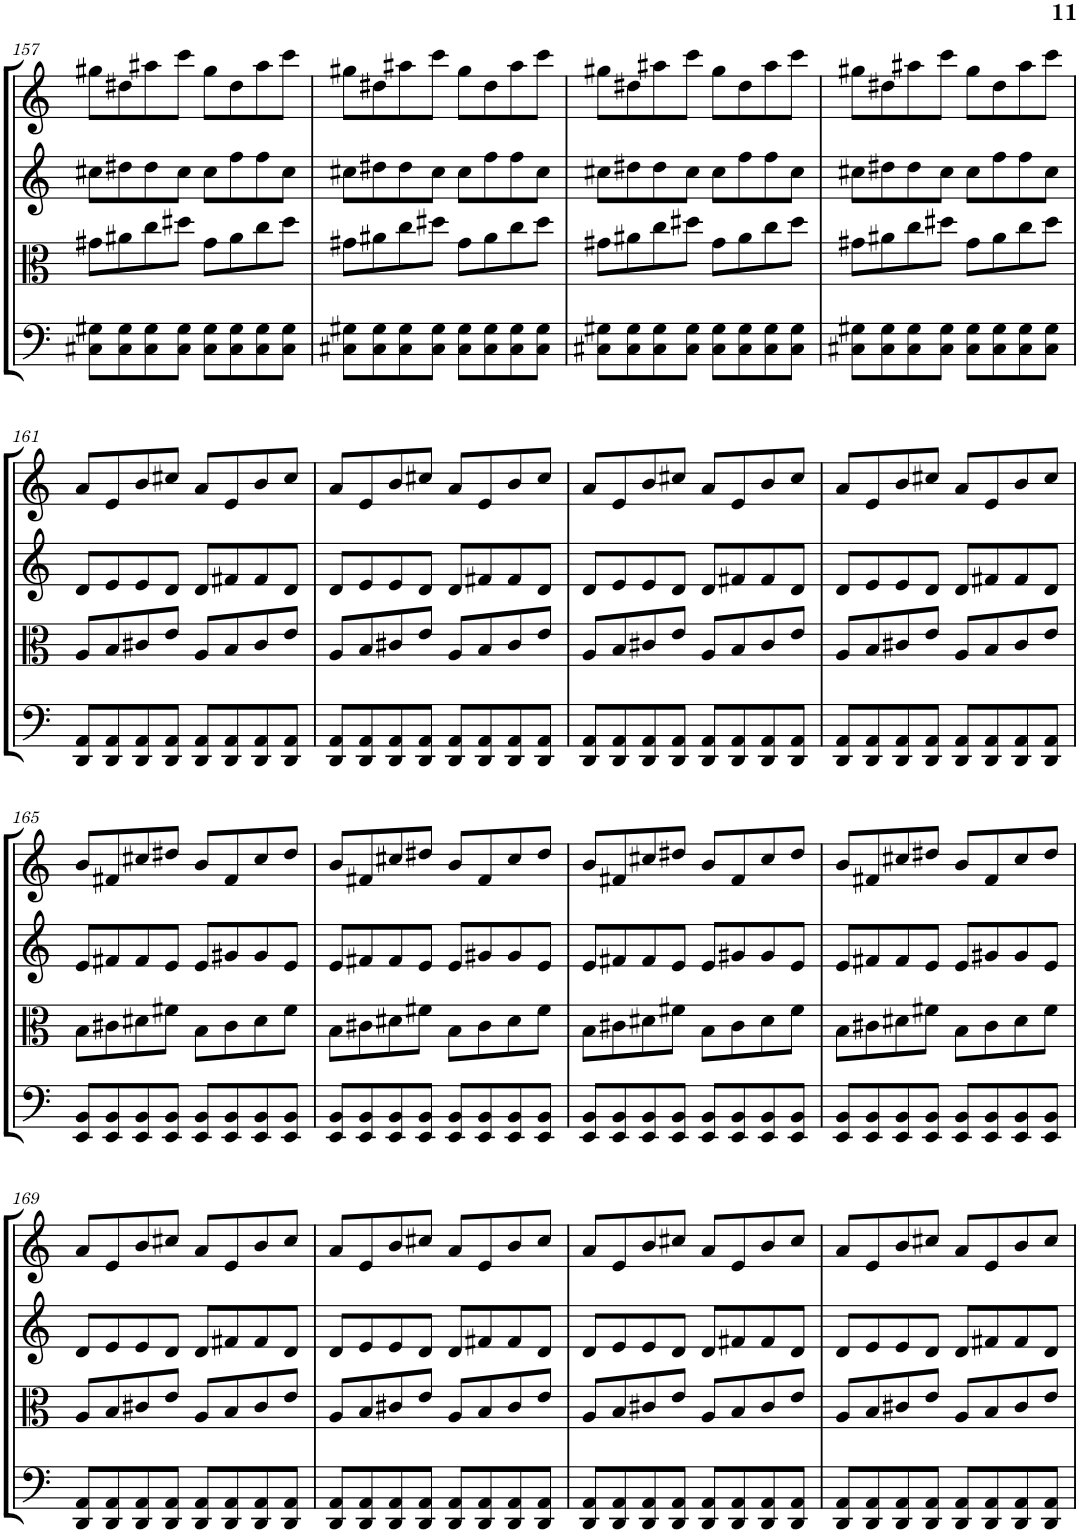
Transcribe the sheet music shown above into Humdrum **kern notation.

**kern	**kern	**kern	**kern
*part4	*part3	*part2	*part1
*staff4	*staff3	*staff2	*staff1
*I"Violoncello	*I"Viola	*I"Violin II	*I"Violin I
*I'Vc	*I'Vla	*I'Vln	*I'Vln
!!LO:PB:g=z
*clefF4	*clefC3	*clefG2	*clefG2
*k[]	*k[]	*k[]	*k[]
*M4/4	*M4/4	*M4/4	*M4/4
=157	=157	=157	=157
8C#X\ 8G#X\L	8g#X\L	8cc#X\L	8gg#X\L
8C#\ 8G#\	8a#X\	8dd#X\	8dd#X\
8C#\ 8G#\	8cc\	8dd#\	8aa#X\
8C#\ 8G#\J	8dd#X\J	8cc#\J	8ccc\J
8C#\ 8G#\L	8g#\L	8cc#\L	8gg#\L
8C#\ 8G#\	8a#\	8ff\	8dd#\
8C#\ 8G#\	8cc\	8ff\	8aa#\
8C#\ 8G#\J	8dd#\J	8cc#\J	8ccc\J
=158	=158	=158	=158
8C#X\ 8G#X\L	8g#X\L	8cc#X\L	8gg#X\L
8C#\ 8G#\	8a#X\	8dd#X\	8dd#X\
8C#\ 8G#\	8cc\	8dd#\	8aa#X\
8C#\ 8G#\J	8dd#X\J	8cc#\J	8ccc\J
8C#\ 8G#\L	8g#\L	8cc#\L	8gg#\L
8C#\ 8G#\	8a#\	8ff\	8dd#\
8C#\ 8G#\	8cc\	8ff\	8aa#\
8C#\ 8G#\J	8dd#\J	8cc#\J	8ccc\J
=159	=159	=159	=159
8C#X\ 8G#X\L	8g#X\L	8cc#X\L	8gg#X\L
8C#\ 8G#\	8a#X\	8dd#X\	8dd#X\
8C#\ 8G#\	8cc\	8dd#\	8aa#X\
8C#\ 8G#\J	8dd#X\J	8cc#\J	8ccc\J
8C#\ 8G#\L	8g#\L	8cc#\L	8gg#\L
8C#\ 8G#\	8a#\	8ff\	8dd#\
8C#\ 8G#\	8cc\	8ff\	8aa#\
8C#\ 8G#\J	8dd#\J	8cc#\J	8ccc\J
=160	=160	=160	=160
8C#X\ 8G#X\L	8g#X\L	8cc#X\L	8gg#X\L
8C#\ 8G#\	8a#X\	8dd#X\	8dd#X\
8C#\ 8G#\	8cc\	8dd#\	8aa#X\
8C#\ 8G#\J	8dd#X\J	8cc#\J	8ccc\J
8C#\ 8G#\L	8g#\L	8cc#\L	8gg#\L
8C#\ 8G#\	8a#\	8ff\	8dd#\
8C#\ 8G#\	8cc\	8ff\	8aa#\
8C#\ 8G#\J	8dd#\J	8cc#\J	8ccc\J
!!LO:LB:g=z
=161	=161	=161	=161
8DD/ 8AA/L	8A/L	8d/L	8a/L
8DD/ 8AA/	8B/	8e/	8e/
8DD/ 8AA/	8c#X/	8e/	8b/
8DD/ 8AA/J	8e/J	8d/J	8cc#X/J
8DD/ 8AA/L	8A/L	8d/L	8a/L
8DD/ 8AA/	8B/	8f#X/	8e/
8DD/ 8AA/	8c#/	8f#/	8b/
8DD/ 8AA/J	8e/J	8d/J	8cc#/J
=162	=162	=162	=162
8DD/ 8AA/L	8A/L	8d/L	8a/L
8DD/ 8AA/	8B/	8e/	8e/
8DD/ 8AA/	8c#X/	8e/	8b/
8DD/ 8AA/J	8e/J	8d/J	8cc#X/J
8DD/ 8AA/L	8A/L	8d/L	8a/L
8DD/ 8AA/	8B/	8f#X/	8e/
8DD/ 8AA/	8c#/	8f#/	8b/
8DD/ 8AA/J	8e/J	8d/J	8cc#/J
=163	=163	=163	=163
8DD/ 8AA/L	8A/L	8d/L	8a/L
8DD/ 8AA/	8B/	8e/	8e/
8DD/ 8AA/	8c#X/	8e/	8b/
8DD/ 8AA/J	8e/J	8d/J	8cc#X/J
8DD/ 8AA/L	8A/L	8d/L	8a/L
8DD/ 8AA/	8B/	8f#X/	8e/
8DD/ 8AA/	8c#/	8f#/	8b/
8DD/ 8AA/J	8e/J	8d/J	8cc#/J
=164	=164	=164	=164
8DD/ 8AA/L	8A/L	8d/L	8a/L
8DD/ 8AA/	8B/	8e/	8e/
8DD/ 8AA/	8c#X/	8e/	8b/
8DD/ 8AA/J	8e/J	8d/J	8cc#X/J
8DD/ 8AA/L	8A/L	8d/L	8a/L
8DD/ 8AA/	8B/	8f#X/	8e/
8DD/ 8AA/	8c#/	8f#/	8b/
8DD/ 8AA/J	8e/J	8d/J	8cc#/J
!!LO:LB:g=z
=165	=165	=165	=165
8EE/ 8BB/L	8B\L	8e/L	8b/L
8EE/ 8BB/	8c#X\	8f#X/	8f#X/
8EE/ 8BB/	8d#X\	8f#/	8cc#X/
8EE/ 8BB/J	8f#X\J	8e/J	8dd#X/J
8EE/ 8BB/L	8B\L	8e/L	8b/L
8EE/ 8BB/	8c#\	8g#X/	8f#/
8EE/ 8BB/	8d#\	8g#/	8cc#/
8EE/ 8BB/J	8f#\J	8e/J	8dd#/J
=166	=166	=166	=166
8EE/ 8BB/L	8B\L	8e/L	8b/L
8EE/ 8BB/	8c#X\	8f#X/	8f#X/
8EE/ 8BB/	8d#X\	8f#/	8cc#X/
8EE/ 8BB/J	8f#X\J	8e/J	8dd#X/J
8EE/ 8BB/L	8B\L	8e/L	8b/L
8EE/ 8BB/	8c#\	8g#X/	8f#/
8EE/ 8BB/	8d#\	8g#/	8cc#/
8EE/ 8BB/J	8f#\J	8e/J	8dd#/J
=167	=167	=167	=167
8EE/ 8BB/L	8B\L	8e/L	8b/L
8EE/ 8BB/	8c#X\	8f#X/	8f#X/
8EE/ 8BB/	8d#X\	8f#/	8cc#X/
8EE/ 8BB/J	8f#X\J	8e/J	8dd#X/J
8EE/ 8BB/L	8B\L	8e/L	8b/L
8EE/ 8BB/	8c#\	8g#X/	8f#/
8EE/ 8BB/	8d#\	8g#/	8cc#/
8EE/ 8BB/J	8f#\J	8e/J	8dd#/J
=168	=168	=168	=168
8EE/ 8BB/L	8B\L	8e/L	8b/L
8EE/ 8BB/	8c#X\	8f#X/	8f#X/
8EE/ 8BB/	8d#X\	8f#/	8cc#X/
8EE/ 8BB/J	8f#X\J	8e/J	8dd#X/J
8EE/ 8BB/L	8B\L	8e/L	8b/L
8EE/ 8BB/	8c#\	8g#X/	8f#/
8EE/ 8BB/	8d#\	8g#/	8cc#/
8EE/ 8BB/J	8f#\J	8e/J	8dd#/J
!!LO:LB:g=z
=169	=169	=169	=169
8DD/ 8AA/L	8A/L	8d/L	8a/L
8DD/ 8AA/	8B/	8e/	8e/
8DD/ 8AA/	8c#X/	8e/	8b/
8DD/ 8AA/J	8e/J	8d/J	8cc#X/J
8DD/ 8AA/L	8A/L	8d/L	8a/L
8DD/ 8AA/	8B/	8f#X/	8e/
8DD/ 8AA/	8c#/	8f#/	8b/
8DD/ 8AA/J	8e/J	8d/J	8cc#/J
=170	=170	=170	=170
8DD/ 8AA/L	8A/L	8d/L	8a/L
8DD/ 8AA/	8B/	8e/	8e/
8DD/ 8AA/	8c#X/	8e/	8b/
8DD/ 8AA/J	8e/J	8d/J	8cc#X/J
8DD/ 8AA/L	8A/L	8d/L	8a/L
8DD/ 8AA/	8B/	8f#X/	8e/
8DD/ 8AA/	8c#/	8f#/	8b/
8DD/ 8AA/J	8e/J	8d/J	8cc#/J
=171	=171	=171	=171
8DD/ 8AA/L	8A/L	8d/L	8a/L
8DD/ 8AA/	8B/	8e/	8e/
8DD/ 8AA/	8c#X/	8e/	8b/
8DD/ 8AA/J	8e/J	8d/J	8cc#X/J
8DD/ 8AA/L	8A/L	8d/L	8a/L
8DD/ 8AA/	8B/	8f#X/	8e/
8DD/ 8AA/	8c#/	8f#/	8b/
8DD/ 8AA/J	8e/J	8d/J	8cc#/J
=172	=172	=172	=172
8DD/ 8AA/L	8A/L	8d/L	8a/L
8DD/ 8AA/	8B/	8e/	8e/
8DD/ 8AA/	8c#X/	8e/	8b/
8DD/ 8AA/J	8e/J	8d/J	8cc#X/J
8DD/ 8AA/L	8A/L	8d/L	8a/L
8DD/ 8AA/	8B/	8f#X/	8e/
8DD/ 8AA/	8c#/	8f#/	8b/
8DD/ 8AA/J	8e/J	8d/J	8cc#/J
=	=	=	=
*-	*-	*-	*-
